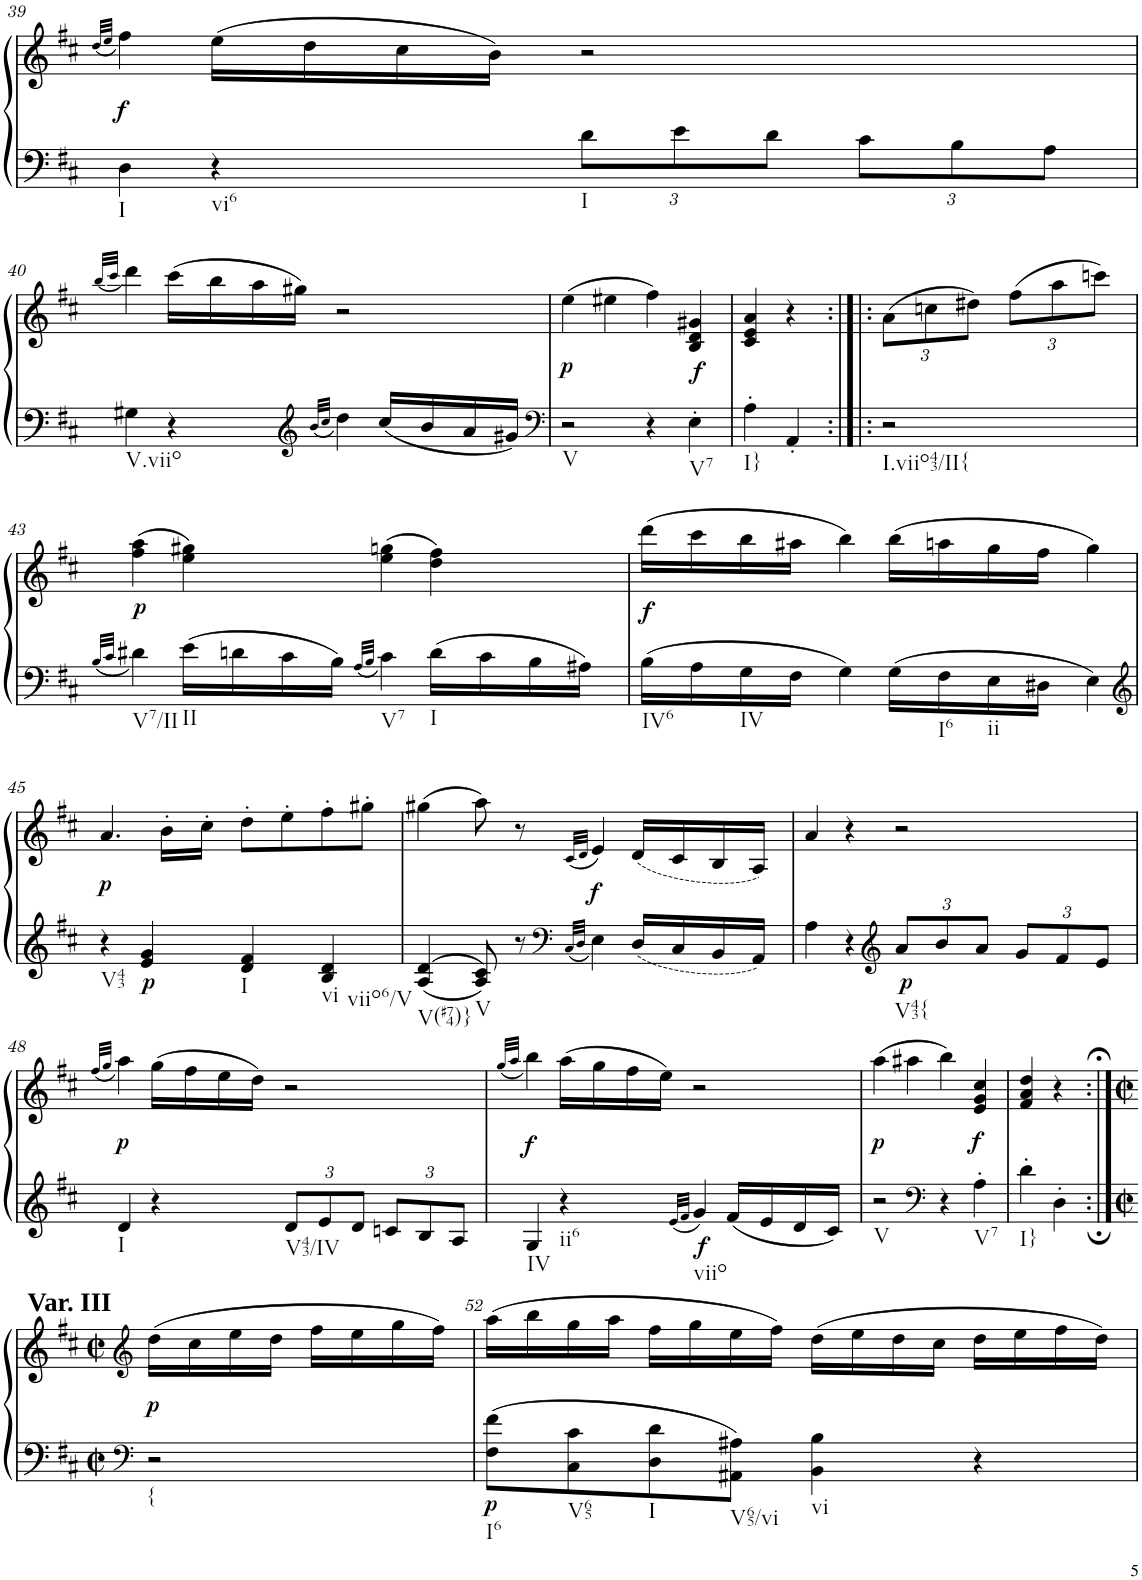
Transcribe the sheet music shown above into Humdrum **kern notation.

**kern	**kern	**dynam
*part1	*part1	*part1
*staff2	*staff1	*staff1/2
*I"unbenannt2	*	*
!!LO:PB:g=z
*clefF4	*clefG2	*
*k[f#c#]	*k[f#c#]	*
*M2/2	*M2/2	*
*met(c|)	*met(c|)	*
=39	=39	=39
.	(32qdd/LLL	.
.	32qee/JJJ	.
!LO:TX:b:t=I	!	!
!	!	!LO:DY:b
4D\	4ff#\)	f
!LO:TX:b:t=vi6	!	!
4r	(16ee\LL	.
.	16dd\	.
.	16cc#\	.
.	16b\JJ)	.
*Xbrackettup	*	*
!LO:TX:b:t=I	!	!
12d\L	2r	.
12e\	.	.
12d\J	.	.
12c#\L	.	.
12B\	.	.
12A\J	.	.
!!LO:LB:g=z
=40	=40	=40
.	(32qbb/LLL	.
.	32qccc#/JJJ	.
!LO:TX:b:t=V.viio	!	!
4G#X\	4ddd\)	.
4r	(16ccc#\LL	.
.	16bb\	.
.	16aa\	.
.	16gg#X\JJ)	.
*clefG2	*	*
32qb/LLL	.	.
32qcc#/JJJ	.	.
4dd\	2r	.
16cc#/LL	.	.
16b/	.	.
16a/	.	.
16g#X/JJ	.	.
=41	=41	=41
*clefF4	*	*
!LO:TX:b:t=V	!	!
!	!	!LO:DY:b
2r	(4ee\	p
.	4ee#X\	.
4r	4ff#\)	.
!LO:TX:b:t=V7	!	!
!	!	!LO:DY:b
4E'\	4B/ 4d/ 4g#X/	f
=42	=42	=42
!LO:TX:b:t=I}	!	!
4A'\	4c#/ 4e/ 4a/	.
4AA'/	4r	.
=42X5:|!|:	=42X5:|!|:	=42X5:|!|:
*	*Xbrackettup	*
!LO:TX:b:t=I.viio43/II{	!	!
2r	(12a\L	.
.	12ccn\	.
.	12dd#X\J)	.
.	(12ff#\L	.
.	12aa\	.
.	12cccn\J)	.
!!LO:LB:g=z
=43	=43	=43
32qB/LLL	.	.
32qc#/JJJ	.	.
!LO:TX:b:t=V7/II	!	!
!	!	!LO:DY:b
4d#X\	(4ff#\ 4aa\	p
!LO:TX:b:t=II	!	!
16e\LL	4ee\ 4gg#X\)	.
16dn\	.	.
16c#\	.	.
16B\JJ	.	.
32qA/LLL	.	.
32qB/JJJ	.	.
!LO:TX:b:t=V7	!	!
4c#\	(4ee\ 4ggn\	.
!LO:TX:b:t=I	!	!
16d\LL	4dd\ 4ff#\)	.
16c#\	.	.
16B\	.	.
16A#X\JJ	.	.
=44	=44	=44
!LO:TX:b:t=IV6	!	!
!	!	!LO:DY:b
16B\LL	(16ddd\LL	f
16A\	16ccc#\	.
!LO:TX:b:t=IV	!	!
16G\	16bb\	.
16F#\JJ	16aa#X\JJ	.
4G\	4bb\)	.
16G\LL	(16bb\LL	.
!LO:TX:b:t=I6	!	!
16F#\	16aan\	.
!LO:TX:b:t=ii	!	!
16E\	16gg\	.
16D#X\JJ	16ff#\JJ	.
4E\	4gg\)	.
!!LO:LB:g=z
=45	=45	=45
*clefG2	*	*
!LO:TX:b:t=V43	!	!
!	!	!LO:DY:b
4r	4.a/	p
!	!	!LO:DY:b=2
4e/ 4g/	.	p
.	16b'\LL	.
.	16cc#'\JJ	.
!LO:TX:b:t=I	!	!
4d/ 4f#/	8dd'\L	.
.	8ee'\	.
!LO:TX:b:t=vi	!	!
!LO:TX:b:t=viio6/V	!	!
4B/ 4d/	8ff#'\	.
.	8gg#X'\J	.
=46	=46	=46
!LO:TX:b:t=V(#74)}	!	!
4A/ 4d/	(4gg#X\	.
!LO:TX:b:t=V	!	!
8A/ 8c#/	8aa\)	.
8r	8r	.
*clefF4	*	*
32qC#/LLL	(32qc#/LLL	.
32qD/JJJ	32qd/JJJ	.
!	!	!LO:DY:b
4E\	4e/)	f
16D/LL	(16d/LL	.
16C#/	16c#/	.
16BB/	16B/	.
16AA/JJ	16A/JJ)	.
=47	=47	=47
4A\	4a/	.
4r	4r	.
*clefG2	*	*
!LO:TX:b:t=V43{	!	!
!	!	!LO:DY:b=2
12a/L	2r	p
12b/	.	.
12a/J	.	.
12g/L	.	.
12f#/	.	.
12e/J	.	.
!!LO:LB:g=z
=48	=48	=48
.	(32qff#/LLL	.
.	32qgg/JJJ	.
!LO:TX:b:t=I	!	!
!	!	!LO:DY:b
4d/	4aa\)	p
4r	(16gg\LL	.
.	16ff#\	.
.	16ee\	.
.	16dd\JJ)	.
!LO:TX:b:t=V43/IV	!	!
12d/L	2r	.
12e/	.	.
12d/J	.	.
12cn/L	.	.
12B/	.	.
12A/J	.	.
=49	=49	=49
.	(32qgg/LLL	.
.	32qaa/JJJ	.
!LO:TX:b:t=IV	!	!
!	!	!LO:DY:b
4G/	4bb\)	f
!LO:TX:b:t=ii6	!	!
4r	(16aa\LL	.
.	16gg\	.
.	16ff#\	.
.	16ee\JJ)	.
32qe/LLL	.	.
32qf#/JJJ	.	.
!LO:TX:b:t=viio	!	!
!	!	!LO:DY:b=2
4g/	2r	f
16f#/LL	.	.
16e/	.	.
16d/	.	.
16c#/JJ	.	.
=50	=50	=50
!LO:TX:b:t=V	!	!
!	!	!LO:DY:b
2r	(4aa\	p
.	4aa#X\	.
*clefF4	*	*
4r	4bb\)	.
!LO:TX:b:t=V7	!	!
!	!	!LO:DY:b
4A'\	4e/ 4g/ 4cc#/	f
=51	=51	=51
!LO:TX:b:t=I}	!	!
4d'\	4f#/ 4a/ 4dd/	.
4D'\	4r	.
!!LO:LB:g=z
=51X6:|!	=51X6:|!	=51X6:|!
*clefF4	*clefG2	*
*M2/2	*M2/2	*
*met(c|)	*met(c|)	*
!	!LO:TX:a:B:t=Var. III	!
!LO:TX:b:t={	!	!
!	!	!LO:DY:b
2r	(16dd\LL	p
.	16cc#\	.
.	16ee\	.
.	16dd\JJ	.
.	16ff#\LL	.
.	16ee\	.
.	16gg\	.
.	16ff#\JJ)	.
=52	=52	=52
!LO:TX:b:t=I6	!	!
!	!	!LO:DY:b=2
8F#\ 8f#\L	(16aa\LL	p
.	16bb\	.
!LO:TX:b:t=V65	!	!
8C#\ 8c#\	16gg\	.
.	16aa\JJ	.
!LO:TX:b:t=I	!	!
8D\ 8d\	16ff#\LL	.
.	16gg\	.
!LO:TX:b:t=V65/vi	!	!
8AA#X\ 8A#X\J	16ee\	.
.	16ff#\JJ)	.
!LO:TX:b:t=vi	!	!
4BB\ 4B\	(16dd\LL	.
.	16ee\	.
.	16dd\	.
.	16cc#\JJ	.
4r	16dd\LL	.
.	16ee\	.
.	16ff#\	.
.	16dd\JJ)	.
=	=	=
*-	*-	*-
